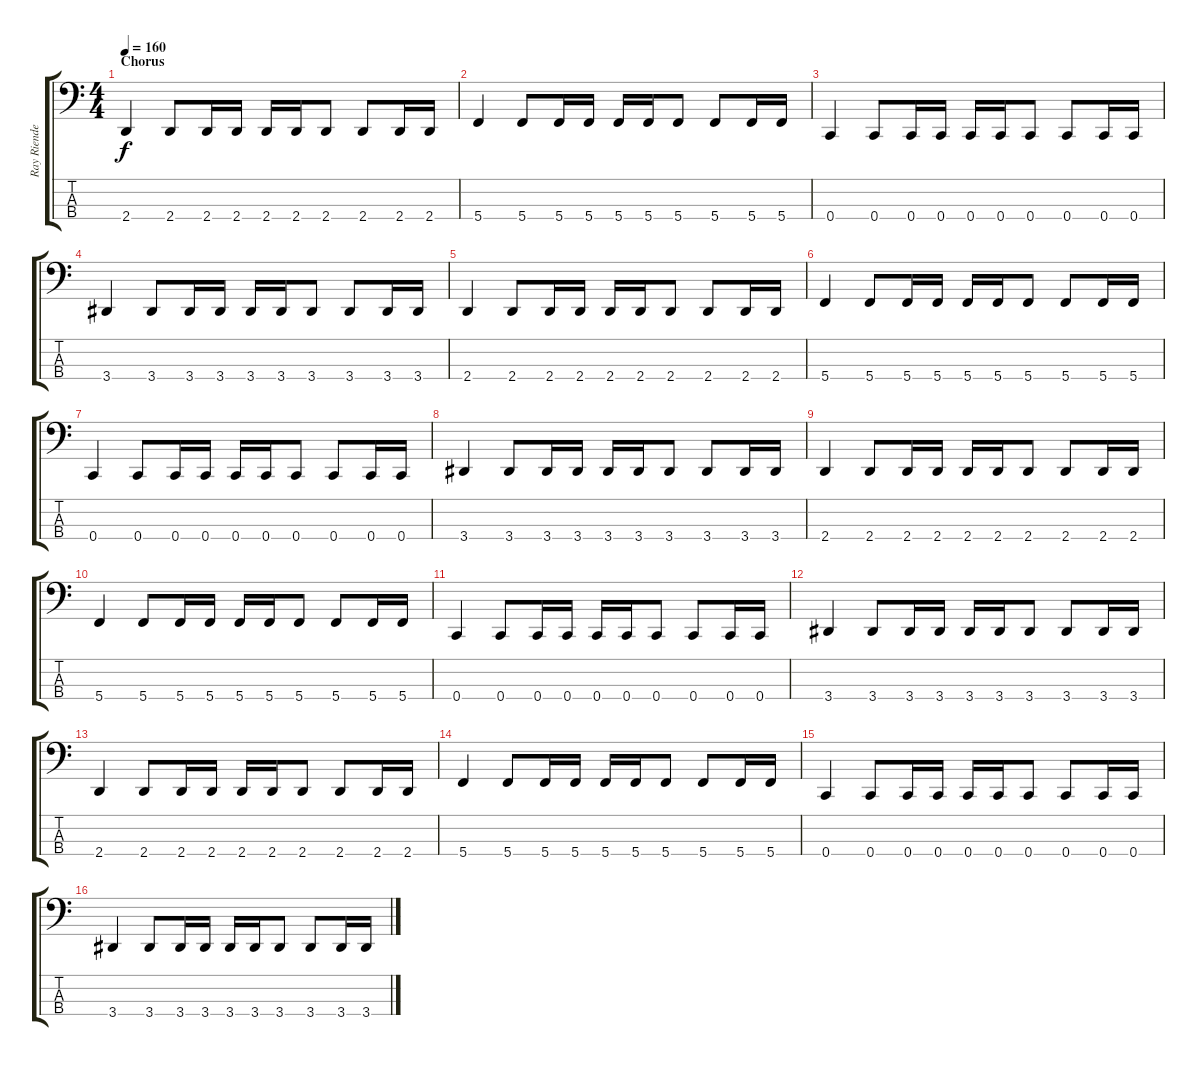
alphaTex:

\track ("Ray Riendeau" "Ray Riende") {instrument electricbassfinger}
\staff {score tabs}
\tuning (F2 C2 G1 C1) {hide}
\ts (4 4)
\section ("" "Chorus")
\tempo 160
\clef f4
\ks c
2.4.4{dy f} 2.4.8 2.4.16 2.4.16 2.4.16 2.4.16 2.4.8 2.4.8 2.4.16 2.4.16 |
5.4.4 5.4.8 5.4.16 5.4.16 5.4.16 5.4.16 5.4.8 5.4.8 5.4.16 5.4.16 |
0.4.4 0.4.8 0.4.16 0.4.16 0.4.16 0.4.16 0.4.8 0.4.8 0.4.16 0.4.16 |
3.4.4 3.4.8 3.4.16 3.4.16 3.4.16 3.4.16 3.4.8 3.4.8 3.4.16 3.4.16 |
2.4.4 2.4.8 2.4.16 2.4.16 2.4.16 2.4.16 2.4.8 2.4.8 2.4.16 2.4.16 |
5.4.4 5.4.8 5.4.16 5.4.16 5.4.16 5.4.16 5.4.8 5.4.8 5.4.16 5.4.16 |
0.4.4 0.4.8 0.4.16 0.4.16 0.4.16 0.4.16 0.4.8 0.4.8 0.4.16 0.4.16 |
3.4.4 3.4.8 3.4.16 3.4.16 3.4.16 3.4.16 3.4.8 3.4.8 3.4.16 3.4.16 |
2.4.4 2.4.8 2.4.16 2.4.16 2.4.16 2.4.16 2.4.8 2.4.8 2.4.16 2.4.16 |
5.4.4 5.4.8 5.4.16 5.4.16 5.4.16 5.4.16 5.4.8 5.4.8 5.4.16 5.4.16 |
0.4.4 0.4.8 0.4.16 0.4.16 0.4.16 0.4.16 0.4.8 0.4.8 0.4.16 0.4.16 |
3.4.4 3.4.8 3.4.16 3.4.16 3.4.16 3.4.16 3.4.8 3.4.8 3.4.16 3.4.16 |
2.4.4 2.4.8 2.4.16 2.4.16 2.4.16 2.4.16 2.4.8 2.4.8 2.4.16 2.4.16 |
5.4.4 5.4.8 5.4.16 5.4.16 5.4.16 5.4.16 5.4.8 5.4.8 5.4.16 5.4.16 |
0.4.4 0.4.8 0.4.16 0.4.16 0.4.16 0.4.16 0.4.8 0.4.8 0.4.16 0.4.16 |
3.4.4 3.4.8 3.4.16 3.4.16 3.4.16 3.4.16 3.4.8 3.4.8 3.4.16 3.4.16
